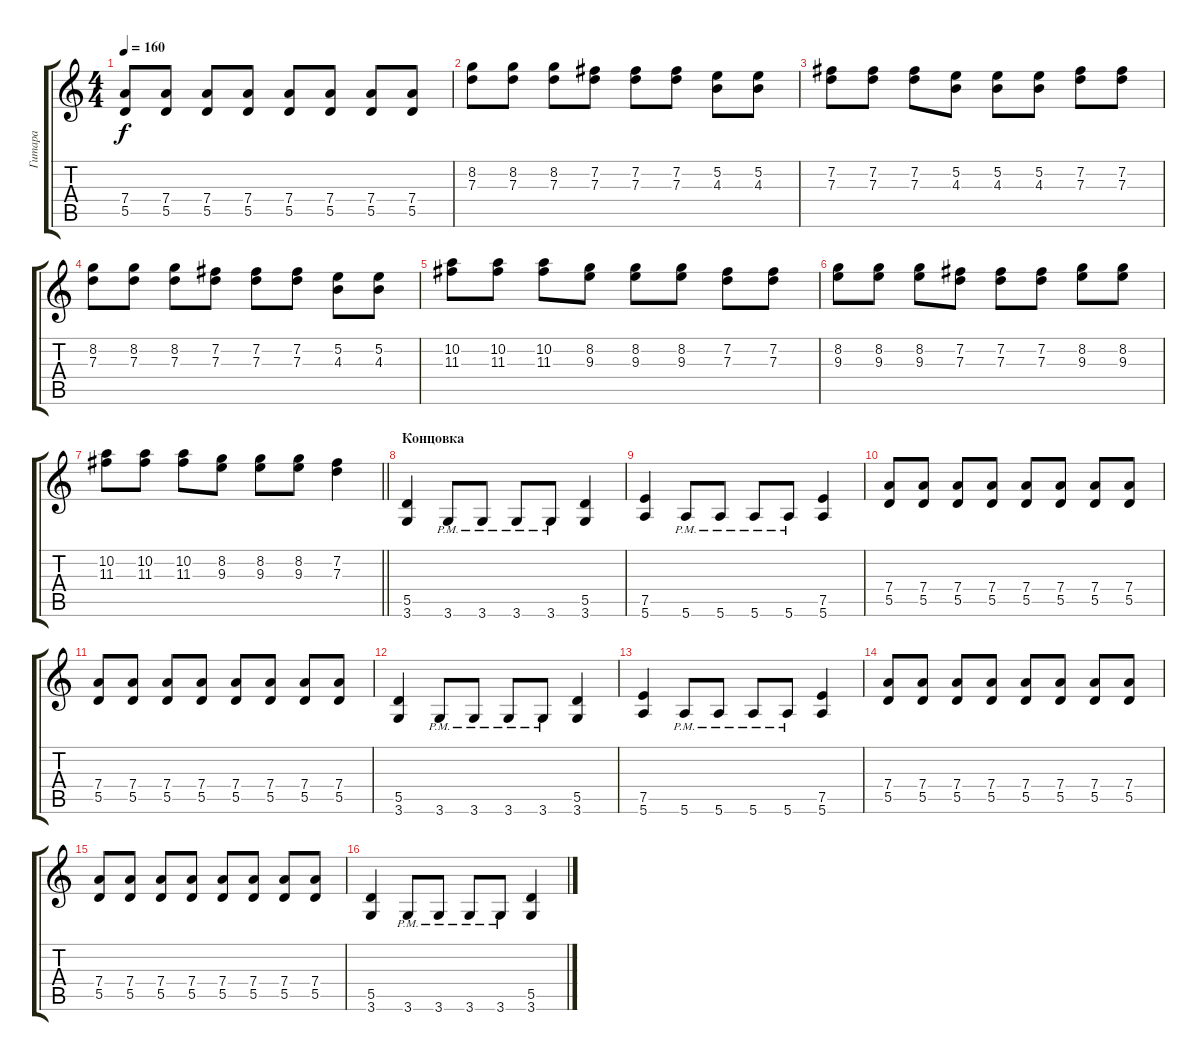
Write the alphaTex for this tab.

\track ("Гитара" "Гитара") {instrument acousticguitarsteel}
\staff {score tabs}
\tuning (E4 B3 G3 D3 A2 E2) {hide}
\ts (4 4)
\tempo 160
\clef g2
\ks c
(7.4 5.5).8{dy f} (7.4 5.5).8 (7.4 5.5).8 (7.4 5.5).8 (7.4 5.5).8 (7.4 5.5).8 (7.4 5.5).8 (7.4 5.5).8 |
(8.2 7.3).8 (8.2 7.3).8 (8.2 7.3).8 (7.2 7.3).8 (7.2 7.3).8 (7.2 7.3).8 (5.2 4.3).8 (5.2 4.3).8 |
(7.2 7.3).8 (7.2 7.3).8 (7.2 7.3).8 (5.2 4.3).8 (5.2 4.3).8 (5.2 4.3).8 (7.2 7.3).8 (7.2 7.3).8 |
(8.2 7.3).8 (8.2 7.3).8 (8.2 7.3).8 (7.2 7.3).8 (7.2 7.3).8 (7.2 7.3).8 (5.2 4.3).8 (5.2 4.3).8 |
(10.2 11.3).8 (10.2 11.3).8 (10.2 11.3).8 (8.2 9.3).8 (8.2 9.3).8 (8.2 9.3).8 (7.2 7.3).8 (7.2 7.3).8 |
(8.2 9.3).8 (8.2 9.3).8 (8.2 9.3).8 (7.2 7.3).8 (7.2 7.3).8 (7.2 7.3).8 (8.2 9.3).8 (8.2 9.3).8 |
\barLineRight lightlight
(10.2 11.3).8 (10.2 11.3).8 (10.2 11.3).8 (8.2 9.3).8 (8.2 9.3).8 (8.2 9.3).8 (7.2 7.3).4 |
\section ("" "Концовка")
(5.5 3.6).4 3.6{pm}.8 3.6{pm}.8 3.6{pm}.8 3.6{pm}.8 (5.5 3.6).4 |
(7.5 5.6).4 5.6{pm}.8 5.6{pm}.8 5.6{pm}.8 5.6{pm}.8 (7.5 5.6).4 |
(7.4 5.5).8 (7.4 5.5).8 (7.4 5.5).8 (7.4 5.5).8 (7.4 5.5).8 (7.4 5.5).8 (7.4 5.5).8 (7.4 5.5).8 |
(7.4 5.5).8 (7.4 5.5).8 (7.4 5.5).8 (7.4 5.5).8 (7.4 5.5).8 (7.4 5.5).8 (7.4 5.5).8 (7.4 5.5).8 |
(5.5 3.6).4 3.6{pm}.8 3.6{pm}.8 3.6{pm}.8 3.6{pm}.8 (5.5 3.6).4 |
(7.5 5.6).4 5.6{pm}.8 5.6{pm}.8 5.6{pm}.8 5.6{pm}.8 (7.5 5.6).4 |
(7.4 5.5).8 (7.4 5.5).8 (7.4 5.5).8 (7.4 5.5).8 (7.4 5.5).8 (7.4 5.5).8 (7.4 5.5).8 (7.4 5.5).8 |
(7.4 5.5).8 (7.4 5.5).8 (7.4 5.5).8 (7.4 5.5).8 (7.4 5.5).8 (7.4 5.5).8 (7.4 5.5).8 (7.4 5.5).8 |
(5.5 3.6).4 3.6{pm}.8 3.6{pm}.8 3.6{pm}.8 3.6{pm}.8 (5.5 3.6).4
